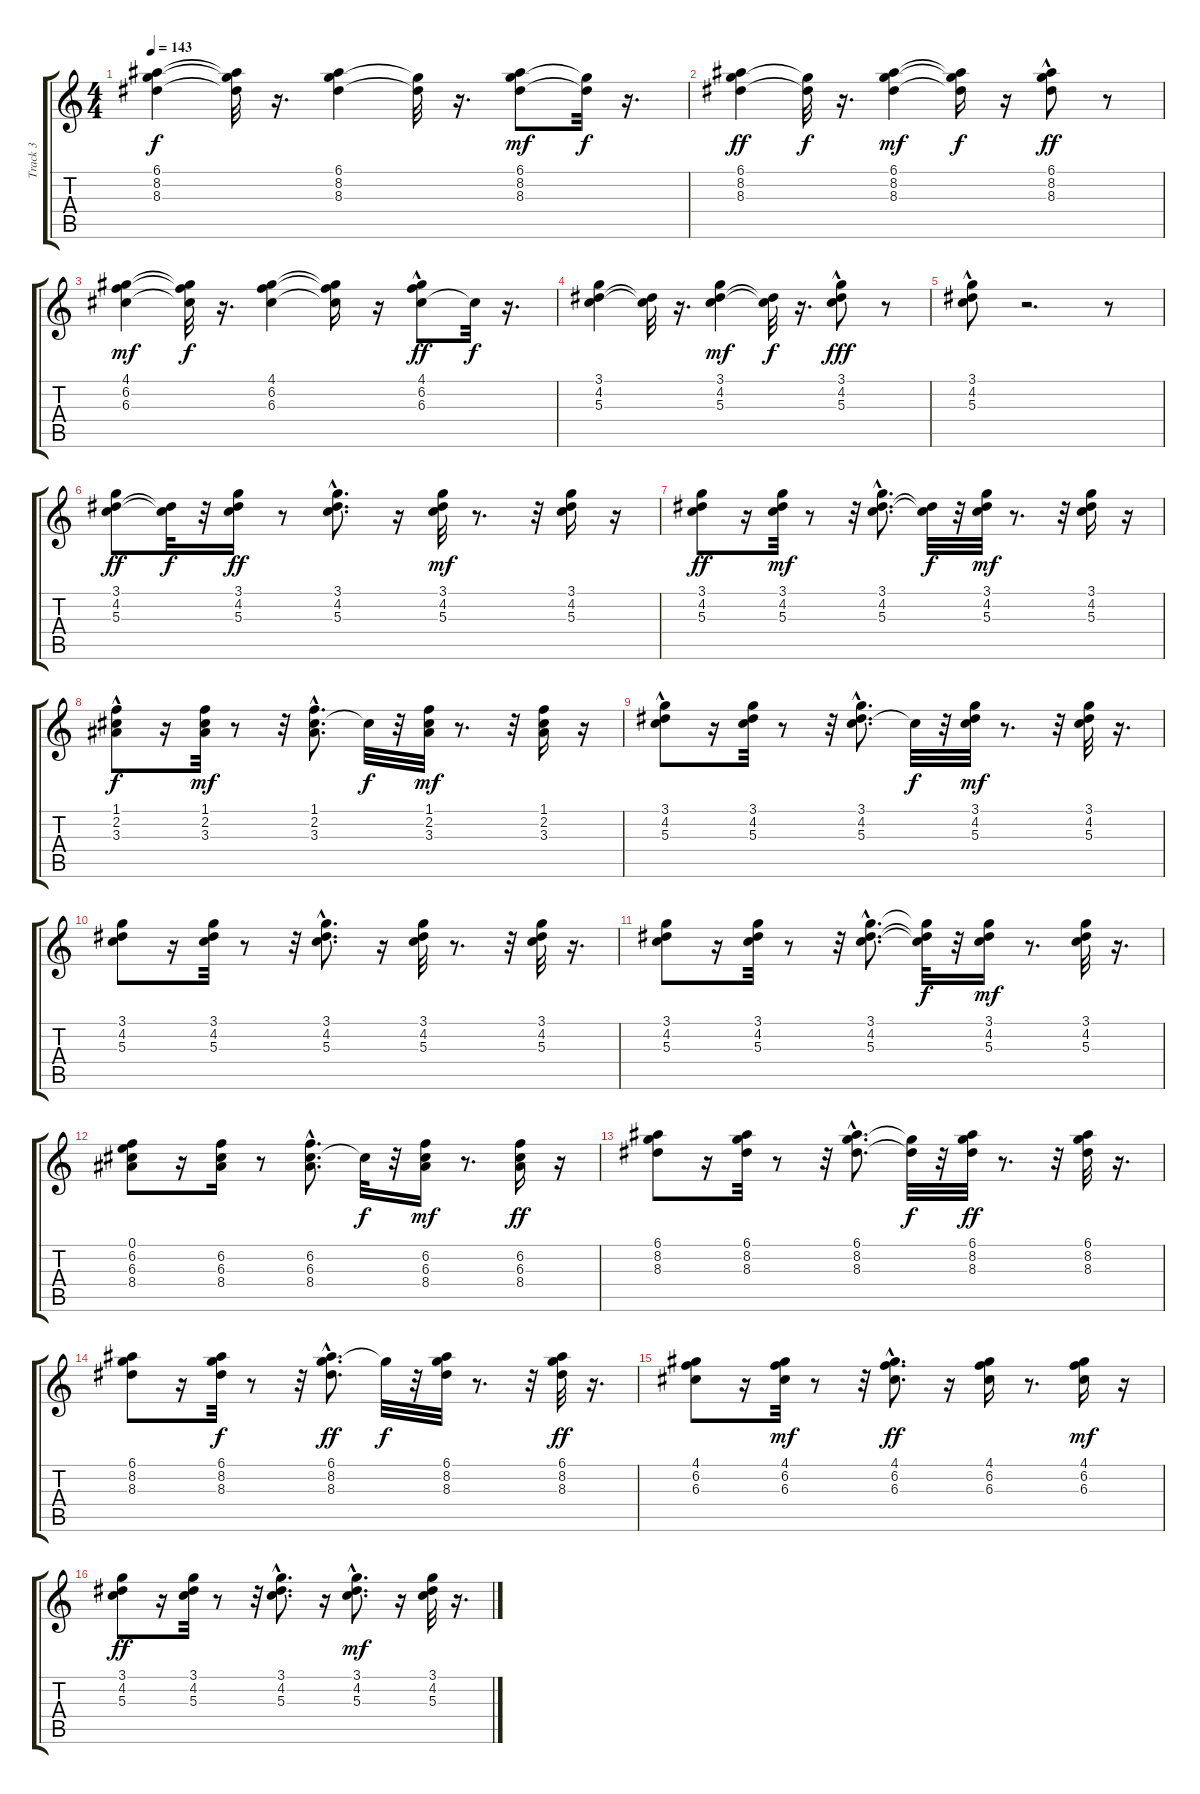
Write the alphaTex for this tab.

\track ("Track 3" "Track 3") {instrument acousticguitarnylon}
\staff {score tabs}
\tuning (E4 B3 G3 D3 A2 E2) {hide}
\ts (4 4)
\tempo 143
\clef g2
\ks c
(6.1 8.2 8.3).4{dy f} (6.1{t} 8.2{t} 8.3{t}).32 r.16{d} (6.1 8.2 8.3).4 (8.2{t} 8.3{t}).32 r.16{d} (6.1 8.2 8.3).8{dy mf} (8.2{t} 8.3{t}).32{dy f} r.16{d} |
(6.1 8.2 8.3).4{dy ff} (8.2{t} 8.3{t}).32{dy f} r.16{d} (6.1 8.2 8.3).4{dy mf} (6.1{t} 8.2{t} 8.3{t}).16{dy f} r.16 (6.1{hac} 8.2 8.3).8{dy ff} r.8 |
(4.1 6.2 6.3).4{dy mf} (4.1{t} 6.2{t} 6.3{t}).32{dy f} r.16{d} (4.1 6.2 6.3).4 (4.1{t} 6.2{t} 6.3{t}).16 r.16 (4.1{hac} 6.2 6.3).8{dy ff} 6.3{t}.32{dy f} r.16{d} |
(3.1 4.2 5.3).4 (4.2{t} 5.3{t}).32 r.16{d} (3.1 4.2 5.3).4{dy mf} (4.2{t} 5.3{t}).32{dy f} r.16{d} (3.1{hac} 4.2{hac} 5.3).8{dy fff} r.8 |
(3.1 4.2{hac} 5.3).8 r.2{d} r.8 |
(3.1 4.2 5.3).8{dy ff} (4.2{t} 5.3{t}).32{dy f} r.32 (3.1 4.2 5.3).16{dy ff} r.8 (3.1{hac} 4.2{hac} 5.3{hac}).8{d} r.16 (3.1 4.2 5.3).32{dy mf} r.8{d} r.32 (3.1 4.2 5.3).16 r.16 |
(3.1 4.2 5.3).8{dy ff} r.16 (3.1 4.2 5.3).32{dy mf} r.8 r.32 (3.1{hac} 4.2{hac} 5.3{hac}).8{d} (4.2{t} 5.3{t}).32{dy f} r.32 (3.1 4.2 5.3).32{dy mf} r.8{d} r.32 (3.1 4.2 5.3).16 r.16 |
(1.1 2.2{hac} 3.3{hac}).8{dy f} r.16 (1.1 2.2 3.3).32{dy mf} r.8 r.32 (1.1{hac} 2.2{hac} 3.3{hac}).8{d} 2.2{t}.32{dy f} r.32 (1.1 2.2 3.3).32{dy mf} r.8{d} r.32 (1.1 2.2 3.3).16 r.16 |
(3.1{hac} 4.2 5.3).8 r.16 (3.1 4.2 5.3).32 r.8 r.32 (3.1{hac} 4.2{hac} 5.3{hac}).8{d} 5.3{t}.32{dy f} r.32 (3.1 4.2 5.3).32{dy mf} r.8{d} r.32 (3.1 4.2 5.3).32 r.16{d} |
(3.1 4.2 5.3).8 r.16 (3.1 4.2 5.3).32 r.8 r.32 (3.1{hac} 4.2{hac} 5.3{hac}).8{d} r.16 (3.1 4.2 5.3).32 r.8{d} r.32 (3.1 4.2 5.3).32 r.16{d} |
(3.1 4.2 5.3).8 r.16 (3.1 4.2 5.3).32 r.8 r.32 (3.1{hac} 4.2{hac} 5.3{hac}).8{d} (3.1{t} 4.2{t} 5.3{t}).32{dy f} r.32 (3.1 4.2 5.3).16{dy mf} r.8{d} (3.1 4.2 5.3).32 r.16{d} |
(0.1 6.2 6.3 8.4).8 r.16 (6.2 6.3 8.4).16 r.8 (6.2{hac} 6.3{hac} 8.4{hac}).8{d} 6.3{t}.32{dy f} r.32 (6.2 6.3 8.4).16{dy mf} r.8{d} (6.2 6.3 8.4).16{dy ff} r.16 |
(6.1 8.2 8.3).8 r.16 (6.1 8.2 8.3).32 r.8 r.32 (6.1{hac} 8.2{hac} 8.3{hac}).8{d} (8.2{t} 8.3{t}).32{dy f} r.32 (6.1 8.2 8.3).32{dy ff} r.8{d} r.32 (6.1 8.2 8.3).32 r.16{d} |
(6.1 8.2 8.3).8 r.16 (6.1 8.2 8.3).32{dy f} r.8 r.32 (6.1{hac} 8.2{hac} 8.3{hac}).8{d dy ff} 8.2{t}.32{dy f} r.32 (6.1 8.2 8.3).32 r.8{d} r.32 (6.1 8.2 8.3).32{dy ff} r.16{d} |
(4.1 6.2 6.3).8 r.16 (4.1 6.2 6.3).32{dy mf} r.8 r.32 (4.1{hac} 6.2{hac} 6.3{hac}).8{d dy ff} r.16 (4.1 6.2 6.3).16 r.8{d} (4.1 6.2 6.3).16{dy mf} r.16 |
(3.1 4.2 5.3).8{dy ff} r.16 (3.1 4.2 5.3).32 r.8 r.32 (3.1{hac} 4.2{hac} 5.3{hac}).8{d} r.16 (3.1{hac} 4.2{hac} 5.3{hac}).8{d dy mf} r.16 (3.1 4.2 5.3).32 r.16{d}
